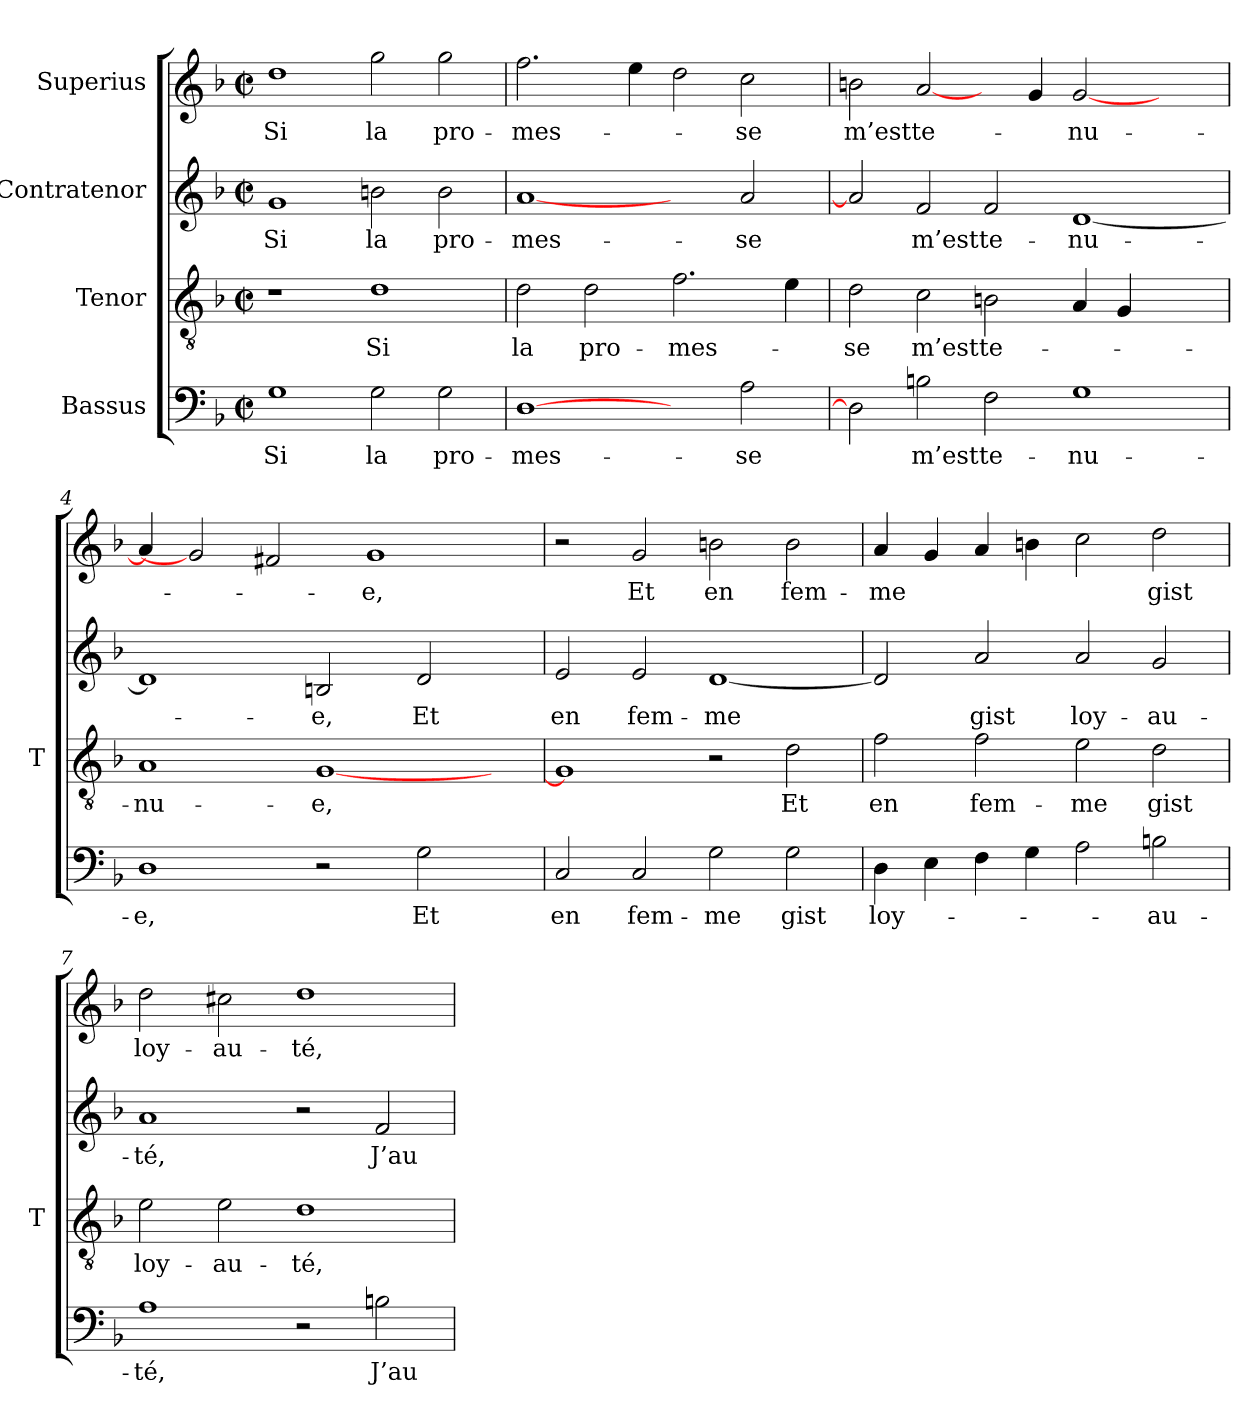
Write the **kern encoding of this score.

**kern	**text	**kern	**text	**kern	**text	**kern	**text
*part4	*part4	*part3	*part3	*part2	*part2	*part1	*part1
*staff4	*staff4	*staff3	*staff3	*staff2	*staff2	*staff1	*staff1
*I"Bassus	*	*I"Tenor	*	*I"Contratenor	*	*I"Superius	*
*	*	*I'T	*	*	*	*	*
*clefF4	*	*clefGv2	*	*clefG2	*	*clefG2	*
*k[b-]	*	*k[b-]	*	*k[b-]	*	*k[b-]	*
*F:	*	*F:	*	*F:	*	*F:	*
*M2/2	*	*M2/2	*	*M2/2	*	*M2/2	*
*met(c|)	*	*met(c|)	*	*met(c|)	*	*met(c|)	*
=1	=1	=1	=1	=1	=1	=1	=1
1G	-Si	1r	.	1g	-Si	1dd	-Si
2G	-la	1d	-Si	2bn	-la	2gg	-la
2G	pro-	.	.	2b	pro-	2gg	pro-
=2	=2	=2	=2	=2	=2	=2	=2
[1D	mes-	2d	-la	[1a	mes-	2.ff	mes-
.	.	2d	pro-	.	.	.	.
.	.	.	.	.	.	4ee	.
2ryy	.	2.f	mes-	2ryy	.	2dd	.
2A	-se	.	.	2a	-se	2cc	-se
.	.	4e	.	.	.	.	.
=3	=3	=3	=3	=3	=3	=3	=3
2D]	.	2d	-se	2a]	.	2b	-m’est
2Bn	-m’est	2c	-m’est	2f	-m’est	[2a	te-
2F	te-	2Bn	te-	2f	te-	4ryy	.
.	.	.	.	.	.	4g	.
1G	nu-	4A	.	[1d	nu-	[2g	nu-
.	.	4G	.	.	.	.	.
.	.	2ryy	.	.	.	2ryy	.
=4	=4	=4	=4	=4	=4	=4	=4
1D	-e,	1A	nu-	1d]	.	4a]	.
.	.	.	.	.	.	2g]	.
.	.	.	.	.	.	2f#X	.
2r	.	[1G	-e,	2Bn	-e,	.	.
.	.	.	.	.	.	1g	-e,
2G	-Et	.	.	2d	-Et	.	.
4ryy	.	4ryy	.	4ryy	.	.	.
=5	=5	=5	=5	=5	=5	=5	=5
2C	-en	1G]	.	2e	-en	2r	.
2C	fem-	.	.	2e	fem-	2g	-Et
2G	-me	2r	.	[1d	-me	2b	-en
2G	-gist	2d	-Et	.	.	2b	fem-
!!LO:LB:g=z
=6	=6	=6	=6	=6	=6	=6	=6
4D	loy-	2f	-en	2d]	.	4a	-me
4E	.	.	.	.	.	4g	.
4F	.	2f	fem-	2a	-gist	4a	.
4G	.	.	.	.	.	4b	.
2A	.	2e	-me	2a	loy-	2cc	.
2Bn	au-	2d	-gist	2g	au-	2dd	-gist
=7	=7	=7	=7	=7	=7	=7	=7
1A	-té,	2e	loy-	1a	-té,	2dd	loy-
.	.	2e	au-	.	.	2cc#X	au-
2r	.	1d	-té,	2r	.	1dd	-té,
2Bn	J’au-	.	.	2f	J’au-	.	.
=	=	=	=	=	=	=	=
*-	*-	*-	*-	*-	*-	*-	*-
